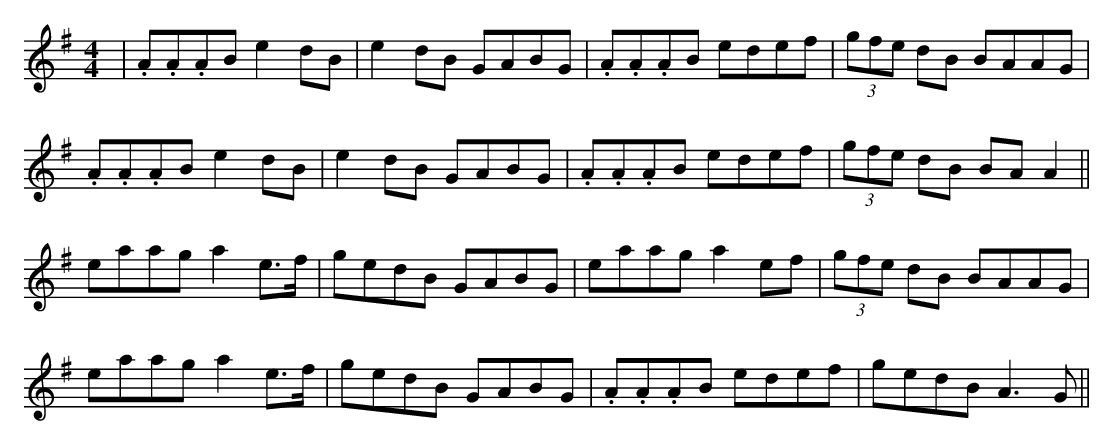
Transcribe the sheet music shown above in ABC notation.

X:1
M:4/4
K:Ador
|. A.A.AB e2 dB|e2 dB GABG|.A.A.AB edef|(3gfe dB BAAG|
. A.A.AB e2 dB|e2 dB GABG|.A.A.AB edef|(3gfe dB BA A2||
eaag a2e>f|gedB GABG|eaag a2 ef|(3gfe dB BAAG|
eaag a2e>f|gedB GABG|.A.A.AB edef|gedB A3G||
